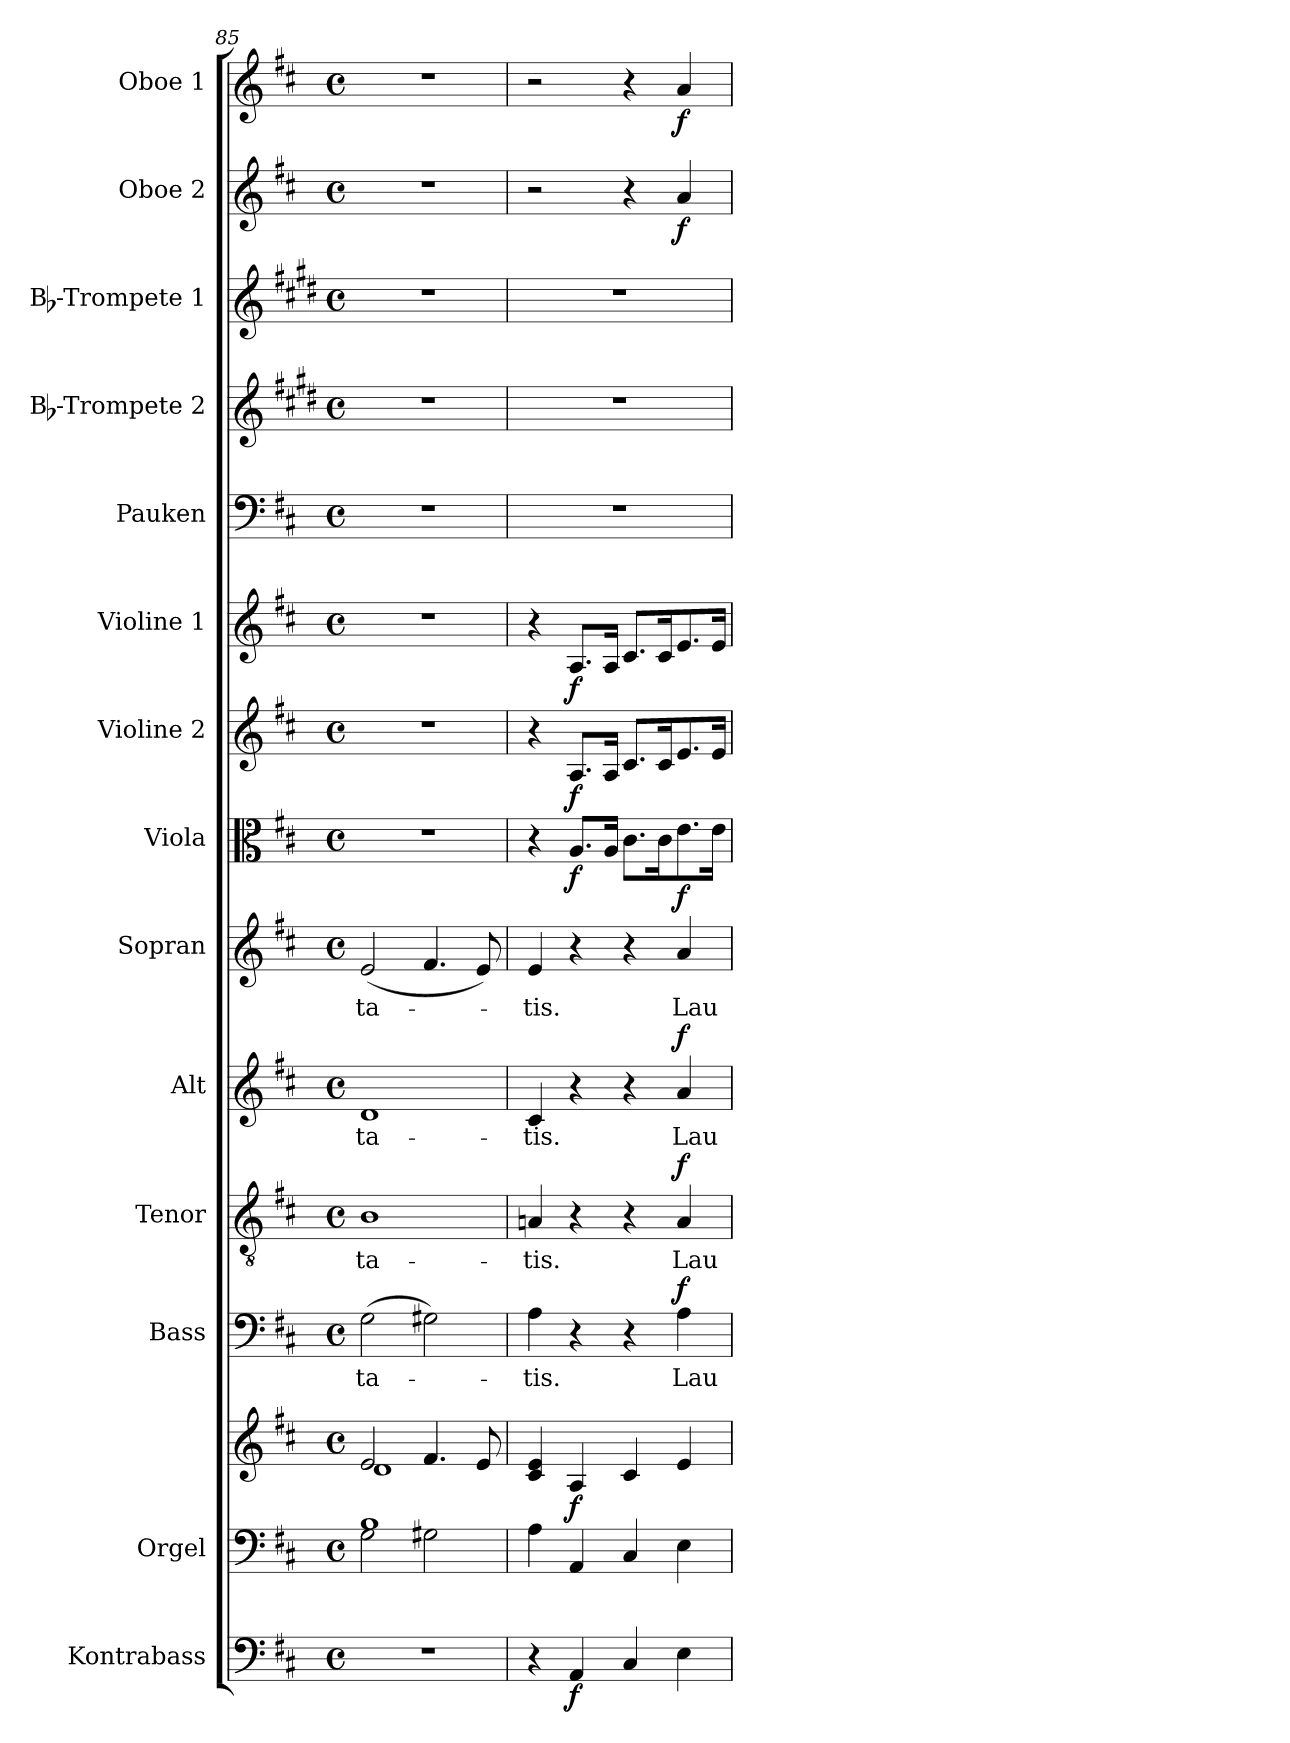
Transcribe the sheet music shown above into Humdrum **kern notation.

**kern	**dynam	**kern	**kern	**dynam	**kern	**text	**dynam	**kern	**text	**dynam	**kern	**text	**dynam	**kern	**text	**dynam	**kern	**dynam	**kern	**dynam	**kern	**dynam	**kern	**kern	**kern	**kern	**dynam	**kern	**dynam
*part14	*part14	*part13	*part13	*part13	*part12	*part12	*part12	*part11	*part11	*part11	*part10	*part10	*part10	*part9	*part9	*part9	*part8	*part8	*part7	*part7	*part6	*part6	*part5	*part4	*part3	*part2	*part2	*part1	*part1
*staff15	*staff15	*staff14	*staff13	*staff13/14	*staff12	*staff12	*staff12	*staff11	*staff11	*staff11	*staff10	*staff10	*staff10	*staff9	*staff9	*staff9	*staff8	*staff8	*staff7	*staff7	*staff6	*staff6	*staff5	*staff4	*staff3	*staff2	*staff2	*staff1	*staff1
*I"Kontrabass	*	*I"Orgel	*	*	*I"Bass	*	*	*I"Tenor	*	*	*I"Alt	*	*	*I"Sopran	*	*	*I"Viola	*	*I"Violine 2	*	*I"Violine 1	*	*I"Pauken	*I"Bb-Trompete 2	*I"Bb-Trompete 1	*I"Oboe 2	*	*I"Oboe 1	*
*I'Kb.	*	*I'Org.	*	*	*I'B.	*	*	*I'T.	*	*	*I'A.	*	*	*I'S.	*	*	*I'Vla.	*	*I'Vl. 2	*	*I'Vl. 1	*	*I'Pk.	*I'Bb Trp. 2	*I'Bb Trp. 1	*I'Ob. 2	*	*I'Ob. 1	*
*clefF4	*	*clefF4	*clefG2	*	*clefF4	*	*	*clefGv2	*	*	*clefG2	*	*	*clefG2	*	*	*clefC3	*	*clefG2	*	*clefG2	*	*clefF4	*clefG2	*clefG2	*clefG2	*	*clefG2	*
*ITrd7c12	*	*	*	*	*	*	*	*	*	*	*	*	*	*	*	*	*	*	*	*	*	*	*	*ITrd1c2	*ITrd1c2	*	*	*	*
*k[f#c#]	*	*k[f#c#]	*k[f#c#]	*	*k[f#c#]	*	*	*k[f#c#]	*	*	*k[f#c#]	*	*	*k[f#c#]	*	*	*k[f#c#]	*	*k[f#c#]	*	*k[f#c#]	*	*k[f#c#]	*k[f#c#]	*k[f#c#]	*k[f#c#]	*	*k[f#c#]	*
*D:	*	*D:	*D:	*	*D:	*	*	*D:	*	*	*D:	*	*	*D:	*	*	*D:	*	*D:	*	*D:	*	*D:	*D:	*D:	*D:	*	*D:	*
*M4/4	*	*M4/4	*M4/4	*	*M4/4	*	*	*M4/4	*	*	*M4/4	*	*	*M4/4	*	*	*M4/4	*	*M4/4	*	*M4/4	*	*M4/4	*M4/4	*M4/4	*M4/4	*	*M4/4	*
*met(c)	*	*met(c)	*met(c)	*	*met(c)	*	*	*met(c)	*	*	*met(c)	*	*	*met(c)	*	*	*met(c)	*	*met(c)	*	*met(c)	*	*met(c)	*met(c)	*met(c)	*met(c)	*	*met(c)	*
=85	=85	=85	=85	=85	=85	=85	=85	=85	=85	=85	=85	=85	=85	=85	=85	=85	=85	=85	=85	=85	=85	=85	=85	=85	=85	=85	=85	=85	=85
*	*	*^	*^	*	*	*	*	*	*	*	*	*	*	*	*	*	*	*	*	*	*	*	*	*	*	*	*	*	*
!	!	!	!	!	!	!	!	!LO:LY:b	!	!	!LO:LY:b	!	!	!LO:LY:b	!	!	!LO:LY:b	!	!	!	!	!	!	!	!	!	!	!	!	!	!
1r	.	1B!	2G!\	2e!/	1d!	.	(>2G\	-ta-	.	1B	-ta-	.	1d	-ta-	.	(<2e/	-ta-	.	1r	.	1r	.	1r	.	1r	1r	1r	1r	.	1r	.
.	.	.	2G#X!\	4.f#!/	.	.	2G#X\)	.	.	.	.	.	.	.	.	4.f#/	.	.	.	.	.	.	.	.	.	.	.	.	.	.	.
.	.	.	.	8e!/	.	.	.	.	.	.	.	.	.	.	.	8e/)	.	.	.	.	.	.	.	.	.	.	.	.	.	.	.
*	*	*v	*v	*	*	*	*	*	*	*	*	*	*	*	*	*	*	*	*	*	*	*	*	*	*	*	*	*	*	*	*
*	*	*	*v	*v	*	*	*	*	*	*	*	*	*	*	*	*	*	*	*	*	*	*	*	*	*	*	*	*	*	*
=86	=86	=86	=86	=86	=86	=86	=86	=86	=86	=86	=86	=86	=86	=86	=86	=86	=86	=86	=86	=86	=86	=86	=86	=86	=86	=86	=86	=86	=86
!	!	!	!	!	!	!LO:LY:b	!	!	!LO:LY:b	!	!	!LO:LY:b	!	!	!LO:LY:b	!	!	!	!	!	!	!	!	!	!	!	!	!	!
4r	.	4A!\	4c#!/ 4e!/	.	4A\	-tis.	.	4An/	-tis.	.	4c#/	-tis.	.	4e/	-tis.	.	4r	.	4r	.	4r	.	1r	1r	1r	2r	.	2r	.
!	!LO:DY:b	!	!	!LO:DY:b	!	!	!	!	!	!	!	!	!	!	!	!	!	!LO:DY:b	!	!LO:DY:b	!	!LO:DY:b	!	!	!	!	!	!	!
4AAA/	f	4AA/	4A/	f	4r	.	.	4r	.	.	4r	.	.	4r	.	.	8.A/L	f	8.A/L	f	8.A/L	f	.	.	.	.	.	.	.
.	.	.	.	.	.	.	.	.	.	.	.	.	.	.	.	.	16A/Jk	.	16A/Jk	.	16A/Jk	.	.	.	.	.	.	.	.
4CC#/	.	4C#/	4c#/	.	4r	.	.	4r	.	.	4r	.	.	4r	.	.	8.c#\L	.	8.c#/L	.	8.c#/L	.	.	.	.	4r	.	4r	.
.	.	.	.	.	.	.	.	.	.	.	.	.	.	.	.	.	16c#\k	.	16c#/k	.	16c#/k	.	.	.	.	.	.	.	.
!	!	!	!	!	!	!LO:LY:b	!LO:DY:a	!	!LO:LY:b	!LO:DY:a	!	!LO:LY:b	!LO:DY:a	!	!LO:LY:b	!LO:DY:a	!	!	!	!	!	!	!	!	!	!	!LO:DY:b	!	!LO:DY:b
4EE\	.	4E\	4e/	.	4A\	Lau-	f	4A/	Lau-	f	4a/	Lau-	f	4a/	Lau-	f	8.e\	.	8.e/	.	8.e/	.	.	.	.	4a/	f	4a/	f
.	.	.	.	.	.	.	.	.	.	.	.	.	.	.	.	.	16e\Jk	.	16e/Jk	.	16e/Jk	.	.	.	.	.	.	.	.
=	=	=	=	=	=	=	=	=	=	=	=	=	=	=	=	=	=	=	=	=	=	=	=	=	=	=	=	=	=
*-	*-	*-	*-	*-	*-	*-	*-	*-	*-	*-	*-	*-	*-	*-	*-	*-	*-	*-	*-	*-	*-	*-	*-	*-	*-	*-	*-	*-	*-
